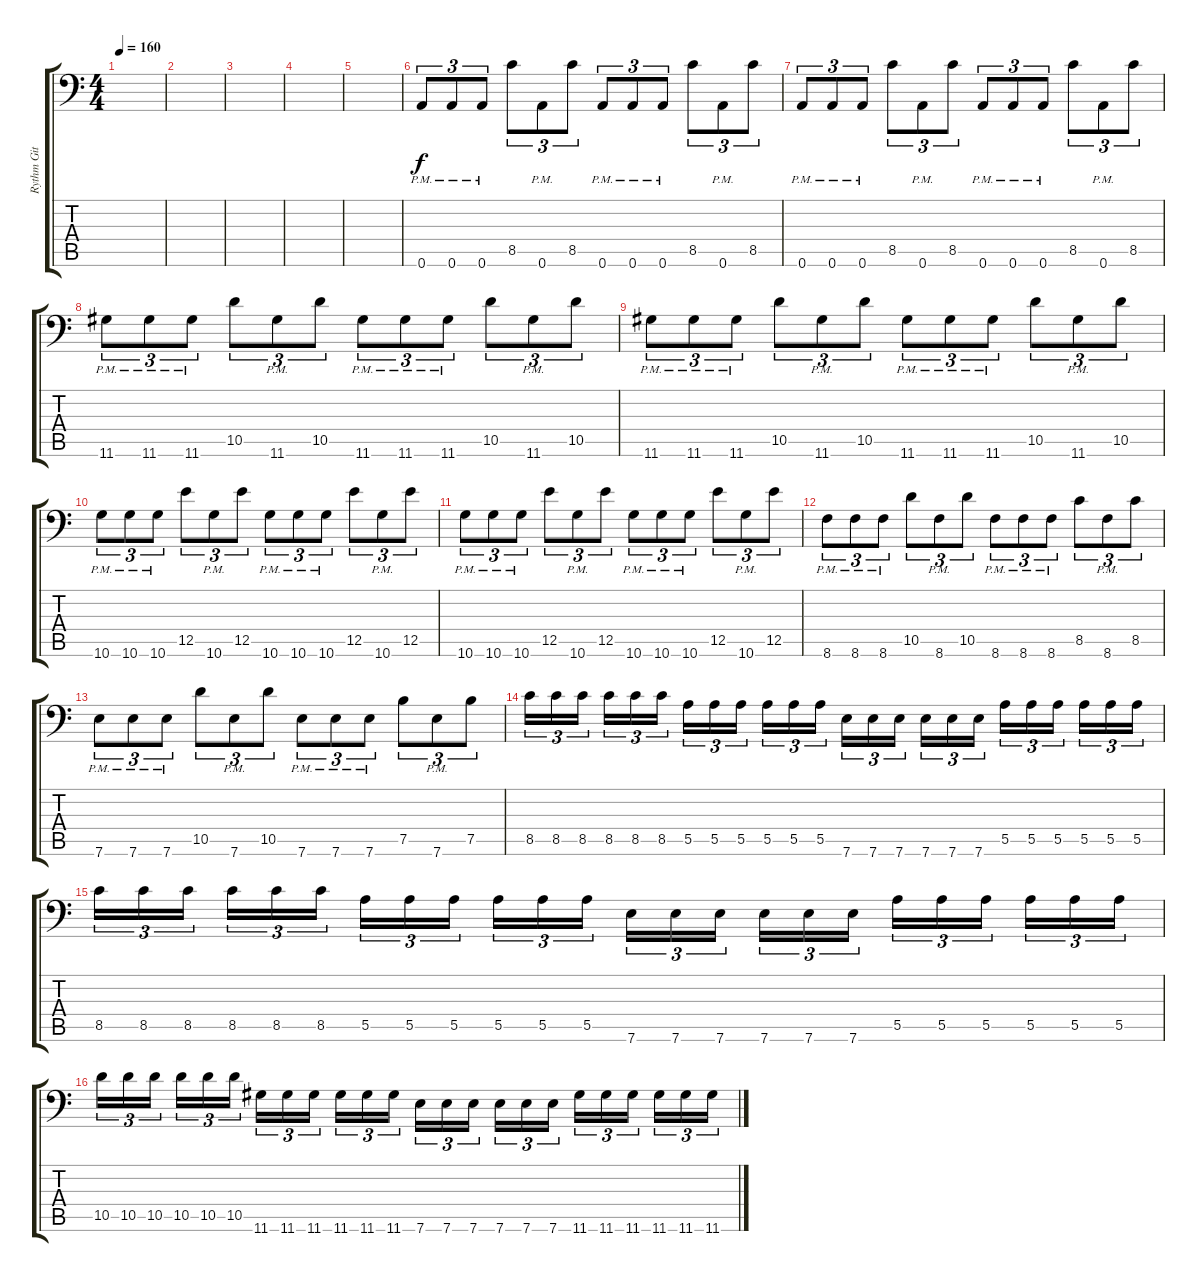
\track ("Rythm Git 1" "Rythm Git ") {instrument distortionguitar}
\staff {score tabs}
\tuning (B3 Gb3 D3 A2 E2 A1) {hide}
\ts (4 4)
\tempo 160
\clef f4
\ks c
|
|
|
|
|
0.6{pm}.8{tu (3 2)} 0.6{pm}.8{tu (3 2)} 0.6{pm}.8{tu (3 2)} 8.5.8{tu (3 2)} 0.6{pm}.8{tu (3 2)} 8.5.8{tu (3 2)} 0.6{pm}.8{tu (3 2)} 0.6{pm}.8{tu (3 2)} 0.6{pm}.8{tu (3 2)} 8.5.8{tu (3 2)} 0.6{pm}.8{tu (3 2)} 8.5.8{tu (3 2)} |
0.6{pm}.8{tu (3 2)} 0.6{pm}.8{tu (3 2)} 0.6{pm}.8{tu (3 2)} 8.5.8{tu (3 2)} 0.6{pm}.8{tu (3 2)} 8.5.8{tu (3 2)} 0.6{pm}.8{tu (3 2)} 0.6{pm}.8{tu (3 2)} 0.6{pm}.8{tu (3 2)} 8.5.8{tu (3 2)} 0.6{pm}.8{tu (3 2)} 8.5.8{tu (3 2)} |
11.6{pm}.8{tu (3 2)} 11.6{pm}.8{tu (3 2)} 11.6{pm}.8{tu (3 2)} 10.5.8{tu (3 2)} 11.6{pm}.8{tu (3 2)} 10.5.8{tu (3 2)} 11.6{pm}.8{tu (3 2)} 11.6{pm}.8{tu (3 2)} 11.6{pm}.8{tu (3 2)} 10.5.8{tu (3 2)} 11.6{pm}.8{tu (3 2)} 10.5.8{tu (3 2)} |
11.6{pm}.8{tu (3 2)} 11.6{pm}.8{tu (3 2)} 11.6{pm}.8{tu (3 2)} 10.5.8{tu (3 2)} 11.6{pm}.8{tu (3 2)} 10.5.8{tu (3 2)} 11.6{pm}.8{tu (3 2)} 11.6{pm}.8{tu (3 2)} 11.6{pm}.8{tu (3 2)} 10.5.8{tu (3 2)} 11.6{pm}.8{tu (3 2)} 10.5.8{tu (3 2)} |
10.6{pm}.8{tu (3 2)} 10.6{pm}.8{tu (3 2)} 10.6{pm}.8{tu (3 2)} 12.5.8{tu (3 2)} 10.6{pm}.8{tu (3 2)} 12.5.8{tu (3 2)} 10.6{pm}.8{tu (3 2)} 10.6{pm}.8{tu (3 2)} 10.6{pm}.8{tu (3 2)} 12.5.8{tu (3 2)} 10.6{pm}.8{tu (3 2)} 12.5.8{tu (3 2)} |
10.6{pm}.8{tu (3 2)} 10.6{pm}.8{tu (3 2)} 10.6{pm}.8{tu (3 2)} 12.5.8{tu (3 2)} 10.6{pm}.8{tu (3 2)} 12.5.8{tu (3 2)} 10.6{pm}.8{tu (3 2)} 10.6{pm}.8{tu (3 2)} 10.6{pm}.8{tu (3 2)} 12.5.8{tu (3 2)} 10.6{pm}.8{tu (3 2)} 12.5.8{tu (3 2)} |
8.6{pm}.8{tu (3 2)} 8.6{pm}.8{tu (3 2)} 8.6{pm}.8{tu (3 2)} 10.5.8{tu (3 2)} 8.6{pm}.8{tu (3 2)} 10.5.8{tu (3 2)} 8.6{pm}.8{tu (3 2)} 8.6{pm}.8{tu (3 2)} 8.6{pm}.8{tu (3 2)} 8.5.8{tu (3 2)} 8.6{pm}.8{tu (3 2)} 8.5.8{tu (3 2)} |
7.6{pm}.8{tu (3 2)} 7.6{pm}.8{tu (3 2)} 7.6{pm}.8{tu (3 2)} 10.5.8{tu (3 2)} 7.6{pm}.8{tu (3 2)} 10.5.8{tu (3 2)} 7.6{pm}.8{tu (3 2)} 7.6{pm}.8{tu (3 2)} 7.6{pm}.8{tu (3 2)} 7.5.8{tu (3 2)} 7.6{pm}.8{tu (3 2)} 7.5.8{tu (3 2)} |
8.5.16{tu (3 2)} 8.5.16{tu (3 2)} 8.5.16{tu (3 2) beam splitsecondary} 8.5.16{tu (3 2)} 8.5.16{tu (3 2)} 8.5.16{tu (3 2)} 5.5.16{tu (3 2)} 5.5.16{tu (3 2)} 5.5.16{tu (3 2) beam splitsecondary} 5.5.16{tu (3 2)} 5.5.16{tu (3 2)} 5.5.16{tu (3 2)} 7.6.16{tu (3 2)} 7.6.16{tu (3 2)} 7.6.16{tu (3 2) beam splitsecondary} 7.6.16{tu (3 2)} 7.6.16{tu (3 2)} 7.6.16{tu (3 2)} 5.5.16{tu (3 2)} 5.5.16{tu (3 2)} 5.5.16{tu (3 2) beam splitsecondary} 5.5.16{tu (3 2)} 5.5.16{tu (3 2)} 5.5.16{tu (3 2)} |
8.5.16{tu (3 2)} 8.5.16{tu (3 2)} 8.5.16{tu (3 2) beam splitsecondary} 8.5.16{tu (3 2)} 8.5.16{tu (3 2)} 8.5.16{tu (3 2)} 5.5.16{tu (3 2)} 5.5.16{tu (3 2)} 5.5.16{tu (3 2) beam splitsecondary} 5.5.16{tu (3 2)} 5.5.16{tu (3 2)} 5.5.16{tu (3 2)} 7.6.16{tu (3 2)} 7.6.16{tu (3 2)} 7.6.16{tu (3 2) beam splitsecondary} 7.6.16{tu (3 2)} 7.6.16{tu (3 2)} 7.6.16{tu (3 2)} 5.5.16{tu (3 2)} 5.5.16{tu (3 2)} 5.5.16{tu (3 2) beam splitsecondary} 5.5.16{tu (3 2)} 5.5.16{tu (3 2)} 5.5.16{tu (3 2)} |
10.5.16{tu (3 2)} 10.5.16{tu (3 2)} 10.5.16{tu (3 2) beam splitsecondary} 10.5.16{tu (3 2)} 10.5.16{tu (3 2)} 10.5.16{tu (3 2)} 11.6.16{tu (3 2)} 11.6.16{tu (3 2)} 11.6.16{tu (3 2) beam splitsecondary} 11.6.16{tu (3 2)} 11.6.16{tu (3 2)} 11.6.16{tu (3 2)} 7.6.16{tu (3 2)} 7.6.16{tu (3 2)} 7.6.16{tu (3 2) beam splitsecondary} 7.6.16{tu (3 2)} 7.6.16{tu (3 2)} 7.6.16{tu (3 2)} 11.6.16{tu (3 2)} 11.6.16{tu (3 2)} 11.6.16{tu (3 2) beam splitsecondary} 11.6.16{tu (3 2)} 11.6.16{tu (3 2)} 11.6.16{tu (3 2)}
